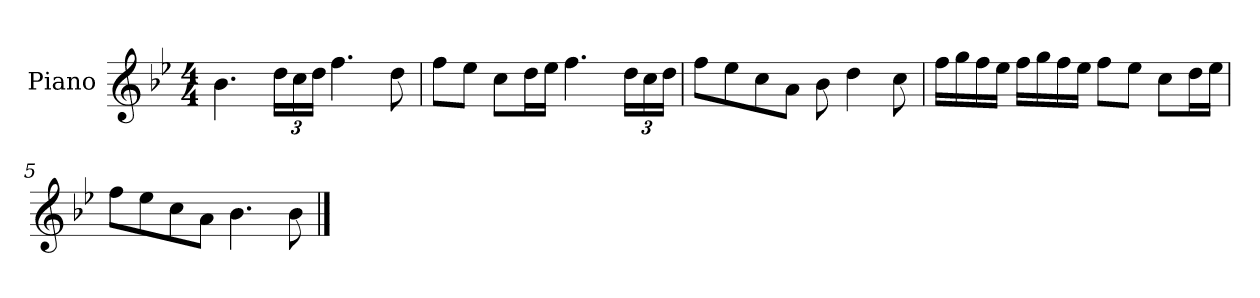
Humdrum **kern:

**kern
*part1
*staff1
*I"Piano
*I'P-no
*clefG2
*k[b-e-]
*M4/4
*MM90
=1
4.b-\
*Xbrackettup
24dd\LL
24cc\
24dd\JJ
4.ff\
8dd\
=2
8ff\L
8ee-\J
8cc\L
16dd\L
16ee-\JJ
4.ff\
24dd\LL
24cc\
24dd\JJ
=3
8ff\L
8ee-\
8cc\
8a\J
8b-\
4dd\
8cc\
=4
16ff\LL
16gg\
16ff\
16ee-\JJ
16ff\LL
16gg\
16ff\
16ee-\JJ
8ff\L
8ee-\J
8cc\L
16dd\L
16ee-\JJ
!!LO:LB:g=z
=5
8ff\L
8ee-\
8cc\
8a\J
4.b-\
8b-\
==
*-
